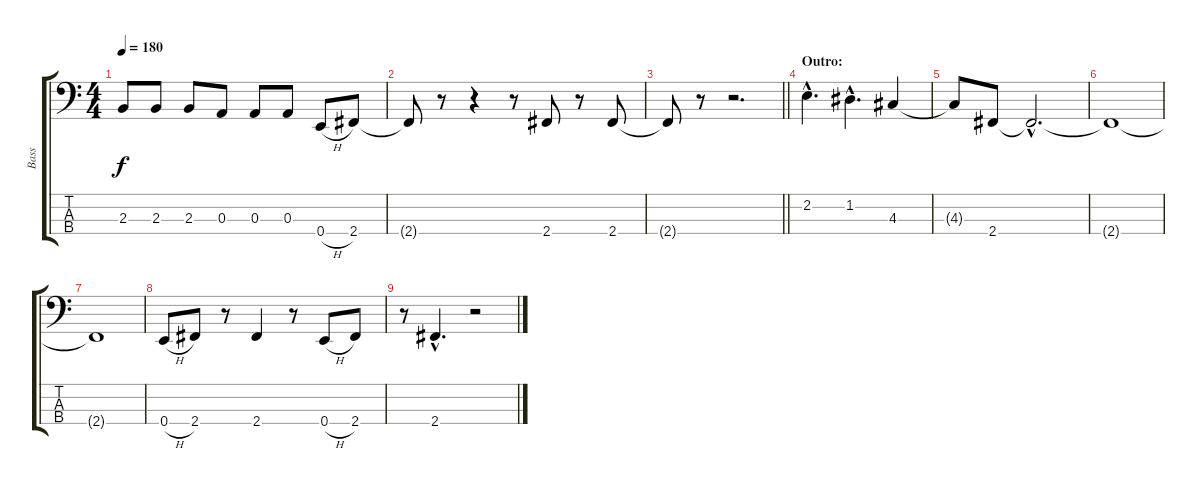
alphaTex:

\track ("Bass" "Bass") {instrument electricbasspick}
\staff {score tabs}
\tuning (G2 D2 A1 E1) {hide}
\ts (4 4)
\tempo 180
\clef f4
\ks c
2.3.8{dy f} 2.3.8 2.3.8 0.3.8 0.3.8 0.3.8 0.4{h}.8 2.4.8 |
2.4{t}.8 r.8 r.4 r.8 2.4.8 r.8 2.4.8 |
\barLineRight lightlight
2.4{t}.8 r.8 r.2{d} |
\section ("" "Outro:")
2.2{hac}.4{d} 1.2{hac}.4{d} 4.3.4 |
4.3{t}.8 2.4.8 2.4{hac t}.2{d} |
2.4{t}.1 |
2.4{t}.1 |
0.4{h}.8 2.4.8 r.8 2.4.4 r.8 0.4{h}.8 2.4.8 |
r.8 2.4{hac}.4{d} r.2
